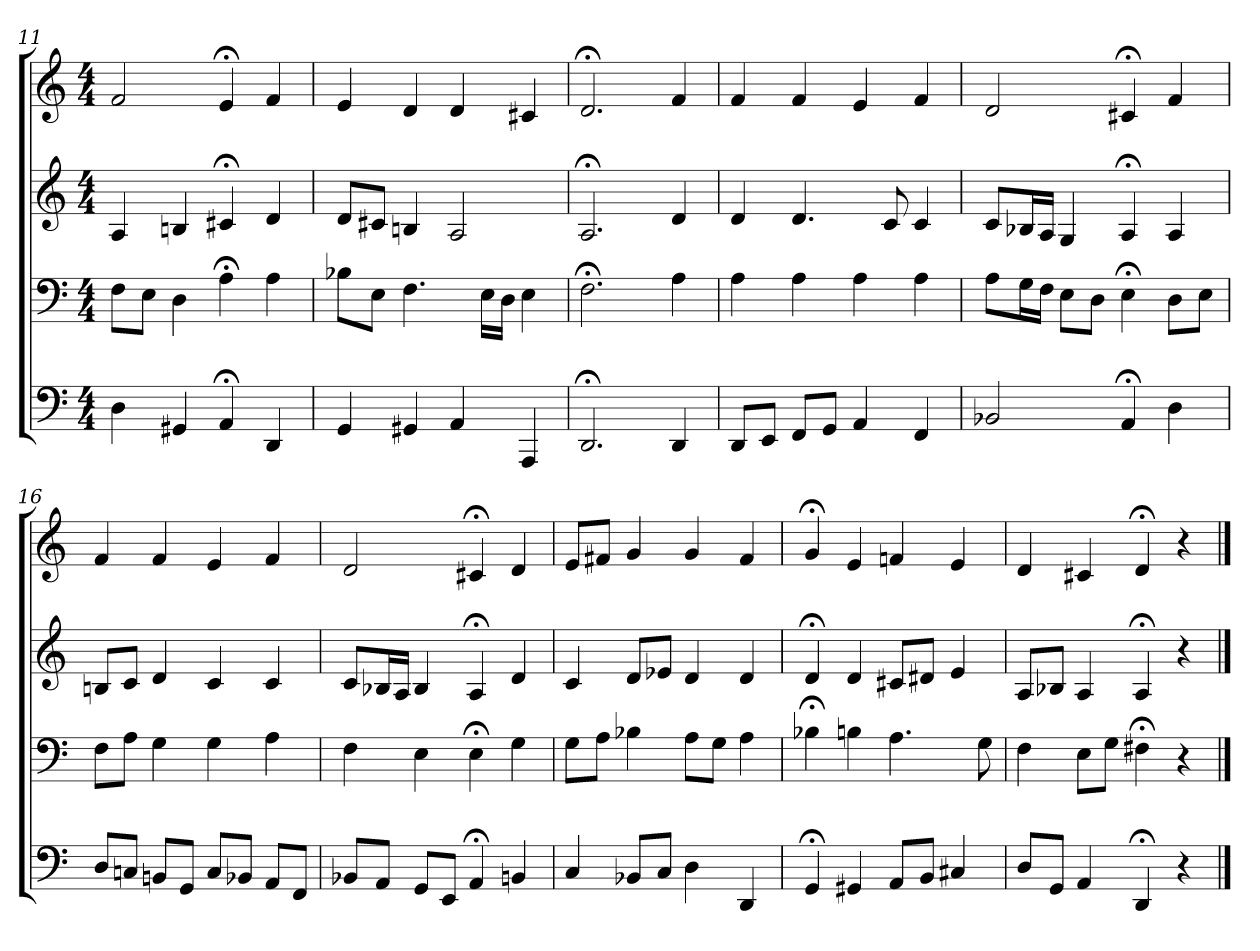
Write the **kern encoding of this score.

**kern	**kern	**kern	**kern
*part4	*part3	*part2	*part1
*staff4	*staff3	*staff2	*staff1
*clefF4	*clefF4	*clefG2	*clefG2
*k[]	*k[]	*k[]	*k[]
*C:	*C:	*C:	*a:
*M4/4	*M4/4	*M4/4	*M4/4
=11	=11	=11	=11
4D	8F\L	4A	2f
.	8E\J	.	.
4GG#X	4D	4Bn	.
4AA;<	4A;<	4c#X;<	4e;<
4DD	4A	4d	4f
=12	=12	=12	=12
4GG	8B-X\L	8d/L	4e
.	8E\J	8c#X/J	.
4GG#X	4.F	4Bn	4d
4AA	.	2A	4d
.	16E\LL	.	.
.	16D\JJ	.	.
4AAA	4E	.	4c#X
=13	=13	=13	=13
2.DD;<	2.F;<	2.A;<	2.d;<
4DD	4A	4d	4f
=14	=14	=14	=14
8DD/L	4A	4d	4f
8EE/J	.	.	.
8FF/L	4A	4.d	4f
8GG/J	.	.	.
4AA	4A	.	4e
.	.	8c	.
4FF	4A	4c	4f
=15	=15	=15	=15
2BB-X	8A\L	8c/L	2d
.	16G\L	16B-X/L	.
.	16F\JJ	16A/JJ	.
.	8E\L	4G	.
.	8D\J	.	.
4AA;<	4E;<	4A;<	4c#X;<
4D	8D\L	4A	4f
.	8E\J	.	.
=16	=16	=16	=16
8D/L	8F\L	8Bn/L	4f
8Cn/J	8A\J	8c/J	.
8BBn/L	4G	4d	4f
8GG/J	.	.	.
8C/L	4G	4c	4e
8BB-X/J	.	.	.
8AA/L	4A	4c	4f
8FF/J	.	.	.
=17	=17	=17	=17
8BB-X/L	4F	8c/L	2d
8AA/J	.	16B-X/L	.
.	.	16A/JJ	.
8GG/L	4E	4B-	.
8EE/J	.	.	.
4AA;<	4E;<	4A;<	4c#X;<
4BBn	4G	4d	4d
=18	=18	=18	=18
4C	8G\L	4c	8e/L
.	8A\J	.	8f#X/J
8BB-X/L	4B-X	8d/L	4g
8C/J	.	8e-X/J	.
4D	8A\L	4d	4g
.	8G\J	.	.
4DD	4A	4d	4f#
=19	=19	=19	=19
4GG;<	4B-X;<	4d;<	4g;<
4GG#X	4Bn	4d	4e
8AA/L	4.A	8c#X/L	4fn
8BB/J	.	8d#X/J	.
4C#X	.	4e	4e
.	8G	.	.
=20	=20	=20	=20
8D/L	4F	8A/L	4d
8GG/J	.	8B-X/J	.
4AA	8E\L	4A	4c#X
.	8G\J	.	.
4DD;<	4F#X;<	4A;<	4d;<
4r	4r	4r	4r
==	==	==	==
*-	*-	*-	*-
